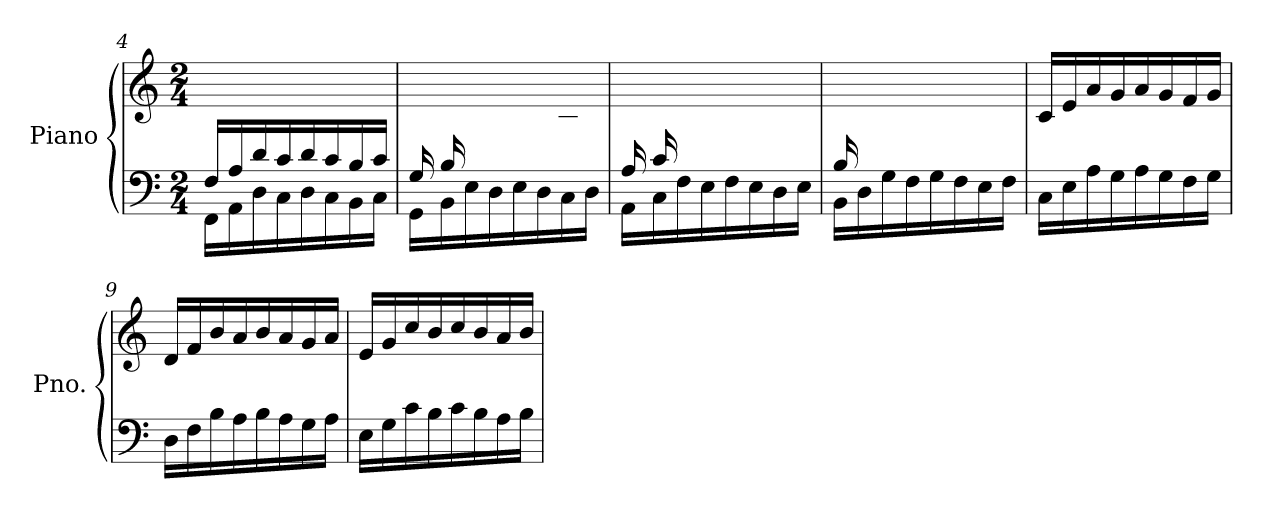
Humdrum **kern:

**kern	**kern
*part1	*part1
*staff2	*staff1
*I"Piano	*
*I'Pno.	*
*clefF4	*clefG2
*k[]	*k[]
*M2/4	*M2/4
=4	=4
*^	*
16F/LL	16FF\LL	2ryy
16A/	16AA\	.
16d/	16D\	.
16c/	16C\	.
16d/	16D\	.
16c/	16C\	.
16B/	16BB\	.
16c/JJ	16C\JJ	.
=5	=5	=5
16G/LL	16GG\LL	8ryy
16B/	16BB\	.
4.ryy	16E\	16e/
.	16D\	16d/
.	16E\	16e/
.	16D\	16d/
.	16C\	16c/
.	16D\JJ	16d/JJ
!!LO:LB:g=z
=6	=6	=6
16A/LL	16AA\LL	8ryy
16c/	16C\	.
4.ryy	16F\	16f/
.	16E\	16e/
.	16F\	16f/
.	16E\	16e/
.	16D\	16d/
.	16E\JJ	16e/JJ
=7	=7	=7
16B/LL	16BB\LL	16ryy
4..ryy	16D\	16d/
.	16G\	16g/
.	16F\	16f/
.	16G\	16g/
.	16F\	16f/
.	16E\	16e/
.	16F\JJ	16f/JJ
*v	*v	*
=8	=8
16C\LL	16c/LL
16E\	16e/
16A\	16a/
16G\	16g/
16A\	16a/
16G\	16g/
16F\	16f/
16G\JJ	16g/JJ
=9	=9
16D\LL	16d/LL
16F\	16f/
16B\	16b/
16A\	16a/
16B\	16b/
16A\	16a/
16G\	16g/
16A\JJ	16a/JJ
=10	=10
16E\LL	16e/LL
16G\	16g/
16c\	16cc/
16B\	16b/
16c\	16cc/
16B\	16b/
16A\	16a/
16B\JJ	16b/JJ
=	=
*-	*-
